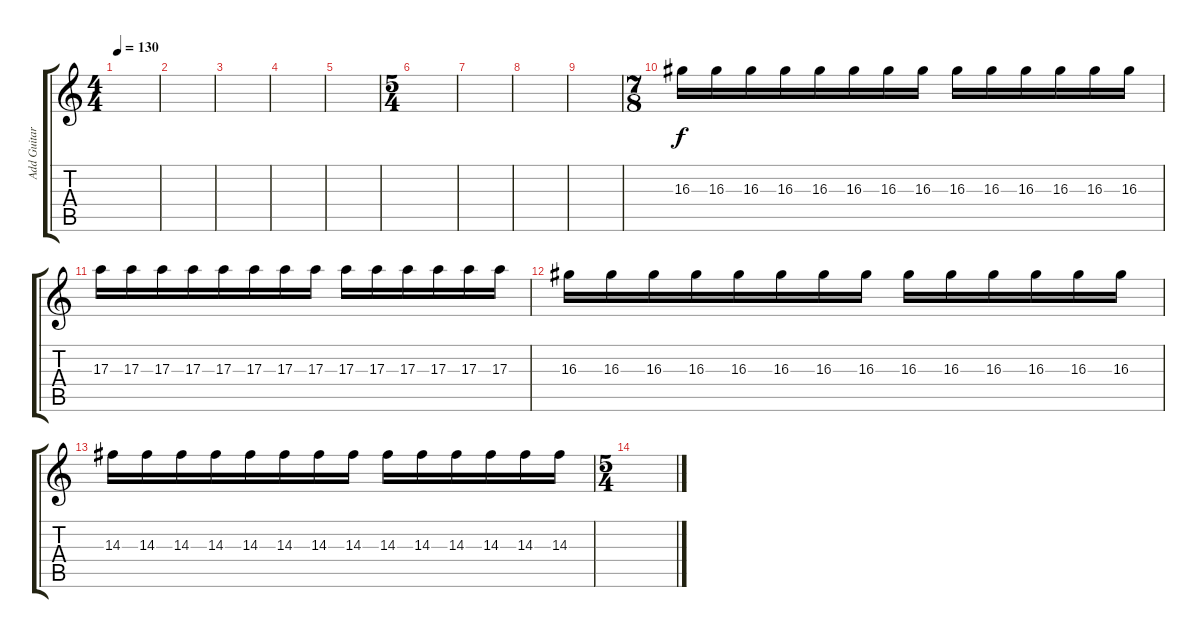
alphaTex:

\track ("Add Guitar 2" "Add Guitar") {instrument overdrivenguitar}
\staff {score tabs}
\tuning (Db4 Ab3 E3 B2 Gb2 Db2) {hide}
\ts (4 4)
\tempo 130
\clef g2
\ks c
|
|
|
|
|
\ts (5 4)
|
|
|
|
\ts (7 8)
16.3.16 16.3.16 16.3.16 16.3.16 16.3.16 16.3.16 16.3.16 16.3.16 16.3.16 16.3.16 16.3.16 16.3.16 16.3.16 16.3.16 |
17.3.16 17.3.16 17.3.16 17.3.16 17.3.16 17.3.16 17.3.16 17.3.16 17.3.16 17.3.16 17.3.16 17.3.16 17.3.16 17.3.16 |
16.3.16 16.3.16 16.3.16 16.3.16 16.3.16 16.3.16 16.3.16 16.3.16 16.3.16 16.3.16 16.3.16 16.3.16 16.3.16 16.3.16 |
14.3.16 14.3.16 14.3.16 14.3.16 14.3.16 14.3.16 14.3.16 14.3.16 14.3.16 14.3.16 14.3.16 14.3.16 14.3.16 14.3.16 |
\ts (5 4)
